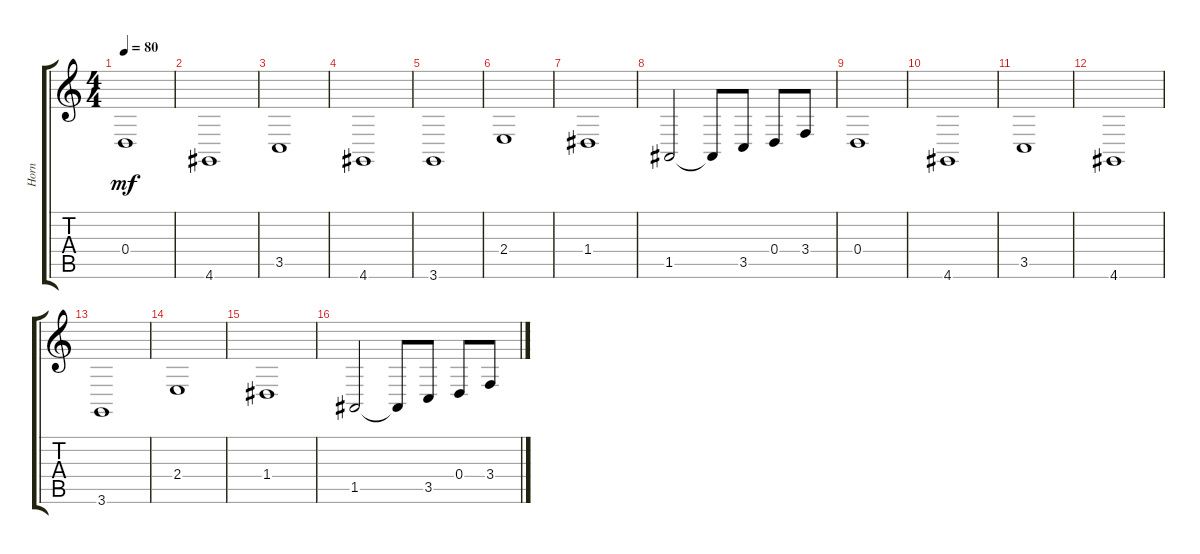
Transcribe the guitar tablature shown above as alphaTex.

\track ("Horn" "Horn") {instrument englishhorn}
\staff {score tabs}
\tuning (E4 B3 G3 D3 A2 E2) {hide}
\ts (4 4)
\tempo 80
\clef g2
\ks c
0.4.1{dy mf} |
4.6.1 |
3.5.1 |
4.6.1 |
3.6.1 |
2.4.1 |
1.4.1 |
1.5.2 1.5{t}.8 3.5.8 0.4.8 3.4.8 |
0.4.1 |
4.6.1 |
3.5.1 |
4.6.1 |
3.6.1 |
2.4.1 |
1.4.1 |
1.5.2 1.5{t}.8 3.5.8 0.4.8 3.4.8
